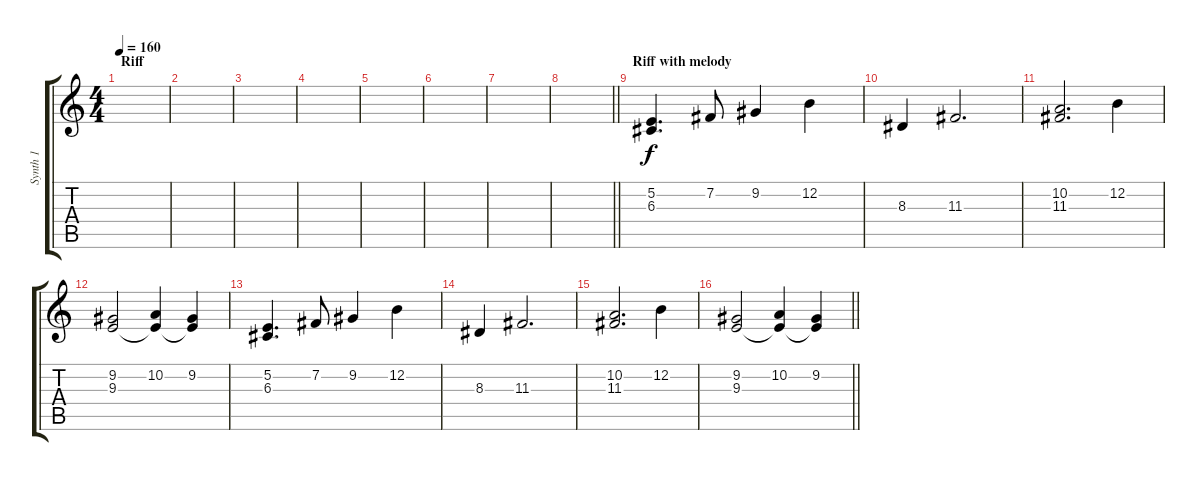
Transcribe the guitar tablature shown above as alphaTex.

\track ("Synth 1" "Synth 1") {instrument stringensemble1}
\staff {score tabs}
\tuning (E4 B3 G3 D3 A2 E2) {hide}
\ts (4 4)
\section ("" "Riff")
\tempo 160
\clef g2
\ks c
|
|
|
|
|
|
|
\barLineRight lightlight
|
\section ("" "Riff with melody")
(5.2 6.3).4{d} 7.2.8 9.2.4 12.2.4 |
8.3.4 11.3.2{d} |
(10.2 11.3).2{d} 12.2.4 |
(9.2 9.3).2 (10.2 9.3{t}).4 (9.2 9.3{t}).4 |
(5.2 6.3).4{d} 7.2.8 9.2.4 12.2.4 |
8.3.4 11.3.2{d} |
(10.2 11.3).2{d} 12.2.4 |
\barLineRight lightlight
(9.2 9.3).2 (10.2 9.3{t}).4 (9.2 9.3{t}).4
